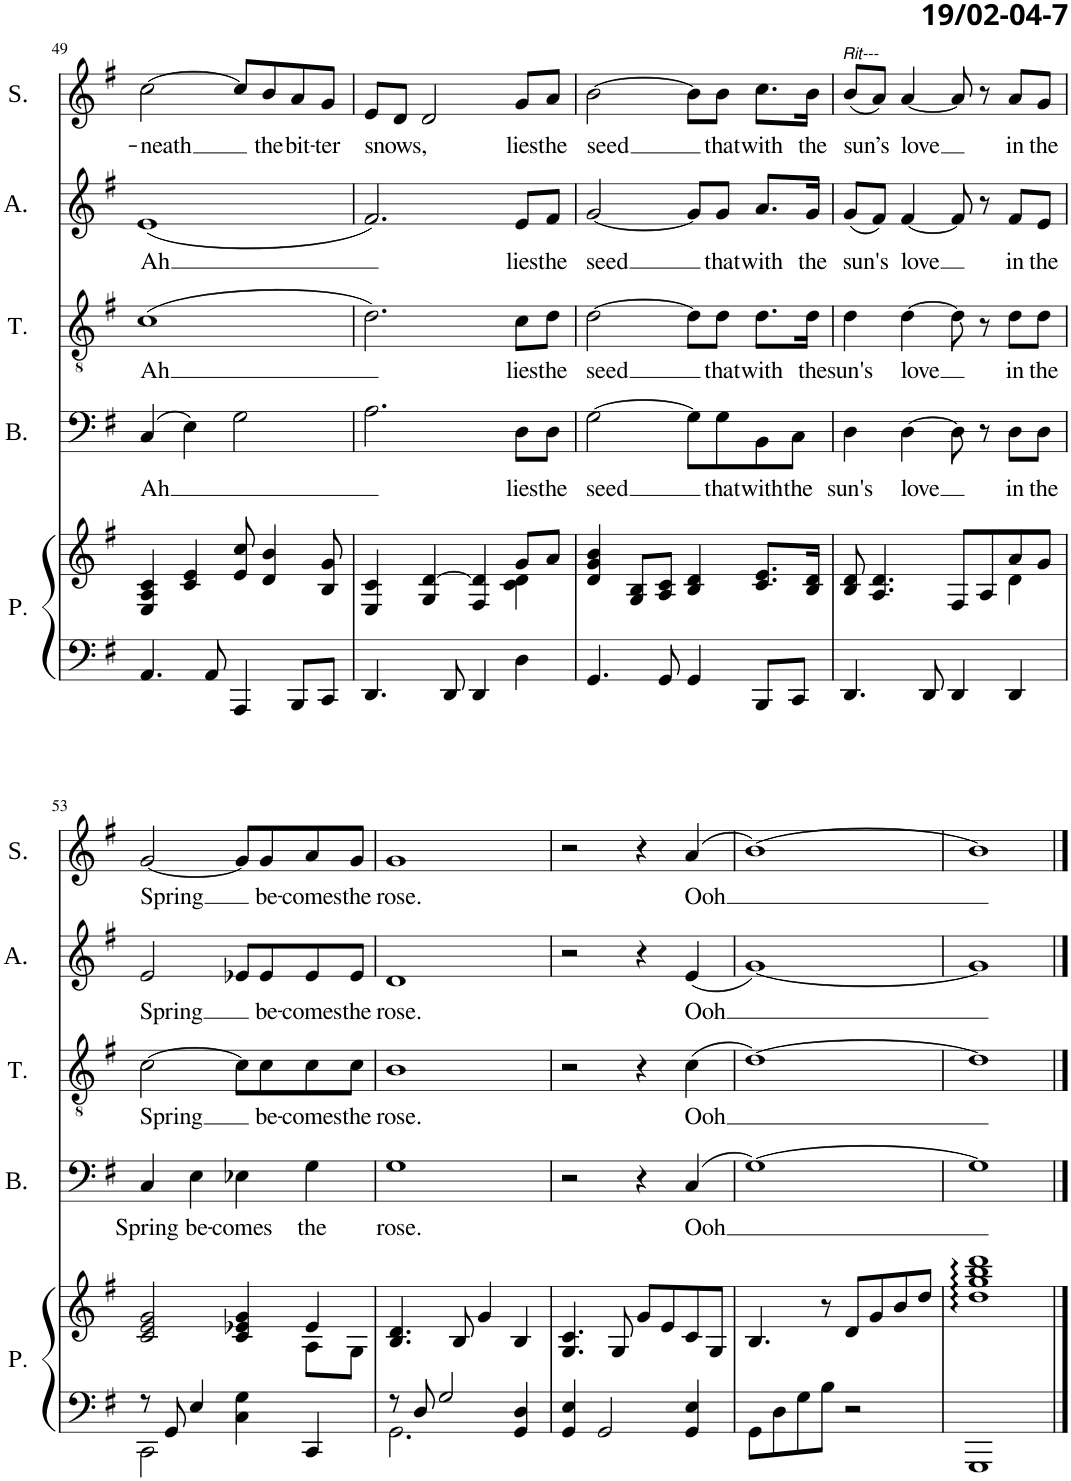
**kern	**kern	**kern	**text	**kern	**text	**kern	**text	**kern	**text
*part5	*part5	*part4	*part4	*part3	*part3	*part2	*part2	*part1	*part1
*staff6	*staff5	*staff4	*staff4	*staff3	*staff3	*staff2	*staff2	*staff1	*staff1
*I"Piano	*	*I"Bass	*	*I"Tenor	*	*I"Alto	*	*I"Soprano	*
*I'P.	*	*I'B.	*	*I'T.	*	*I'A.	*	*I'S.	*
!!LO:PB:g=z
*clefF4	*clefG2	*clefF4	*	*clefGv2	*	*clefG2	*	*clefG2	*
*k[f#]	*k[f#]	*k[f#]	*	*k[f#]	*	*k[f#]	*	*k[f#]	*
*M4/4	*M4/4	*M4/4	*	*M4/4	*	*M4/4	*	*M4/4	*
=49	=49	=49	=49	=49	=49	=49	=49	=49	=49
!	!	!	!LO:LY:b	!	!LO:LY:b	!	!LO:LY:b	!	!LO:LY:b
4.AA/	4E/ 4A/ 4c/	(4C/	Ah	(1c	Ah	(1e	Ah	[2cc\	-neath
.	4c/ 4e/	4E\)	.	.	.	.	.	.	.
8AA/	.	.	.	.	.	.	.	.	.
4AAA/	8e/ 8cc/	2G\	.	.	.	.	.	8cc/L]	.
!	!	!	!	!	!	!	!	!	!LO:LY:b
.	4d/ 4b/	.	.	.	.	.	.	8b/	the
!	!	!	!	!	!	!	!	!	!LO:LY:b
8BBB/L	.	.	.	.	.	.	.	8a/	bit-
!	!	!	!	!	!	!	!	!	!LO:LY:b
8CC/J	8B/ 8g/	.	.	.	.	.	.	8g/J	-ter
=50	=50	=50	=50	=50	=50	=50	=50	=50	=50
*	*^	*	*	*	*	*	*	*	*
!	!	!	!	!	!	!	!	!	!	!LO:LY:b
4.DD/	4E/ 4c/	2.ryy	2.A\	.	2.d\)	.	2.f#/)	.	8e/L	snows,
.	.	.	.	.	.	.	.	.	8d/J	.
.	4G/ [4d/	.	.	.	.	.	.	.	2d/	.
8DD/	.	.	.	.	.	.	.	.	.	.
4DD/	4F#/ 4d/]	.	.	.	.	.	.	.	.	.
!	!	!	!	!LO:LY:b	!	!LO:LY:b	!	!LO:LY:b	!	!LO:LY:b
4D\	8g/L	4c\ 4d\	8D\L	lies	8c\L	lies	8e/L	lies	8g/L	lies
!	!	!	!	!LO:LY:b	!	!LO:LY:b	!	!LO:LY:b	!	!LO:LY:b
.	8a/J	.	8D\J	the	8d\J	the	8f#/J	the	8a/J	the
*	*v	*v	*	*	*	*	*	*	*	*
=51	=51	=51	=51	=51	=51	=51	=51	=51	=51
!	!	!	!LO:LY:b	!	!LO:LY:b	!	!LO:LY:b	!	!LO:LY:b
4.GG/	4d/ 4g/ 4b/	[2G\	seed	[2d\	seed	[2g/	seed	[2b\	seed
.	8G/ 8B/L	.	.	.	.	.	.	.	.
8GG/	8A/ 8c/J	.	.	.	.	.	.	.	.
4GG/	4B/ 4d/	8G\L]	.	8d\L]	.	8g/L]	.	8b\L]	.
!	!	!	!LO:LY:b	!	!LO:LY:b	!	!LO:LY:b	!	!LO:LY:b
.	.	8G\	that	8d\J	that	8g/J	that	8b\J	that
!	!	!	!LO:LY:b	!	!LO:LY:b	!	!LO:LY:b	!	!LO:LY:b
8BBB/L	8.c/ 8.e/L	8BB\	with	8.d\L	with	8.a/L	with	8.cc\L	with
!	!	!	!LO:LY:b	!	!	!	!	!	!
8CC/J	.	8C\J	the	.	.	.	.	.	.
!	!	!	!	!	!LO:LY:b	!	!LO:LY:b	!	!LO:LY:b
.	16B/ 16d/Jk	.	.	16d\Jk	the	16g/Jk	the	16b\Jk	the
=52	=52	=52	=52	=52	=52	=52	=52	=52	=52
*	*^	*	*	*	*	*	*	*	*
!	!	!	!	!	!	!	!	!	!LO:TX:a:i:t=Rit---	!
!	!	!	!	!LO:LY:b	!	!LO:LY:b	!	!LO:LY:b	!	!LO:LY:b
4.DD/	8B/ 8d/	2.ryy	4D\	sun's	4d\	sun's	(8g/L	sun's	(8b/L	sun’s
.	4.A/ 4.d/	.	.	.	.	.	8f#/J)	.	8a/J)	.
!	!	!	!	!LO:LY:b	!	!LO:LY:b	!	!LO:LY:b	!	!LO:LY:b
.	.	.	[4D\	love	[4d\	love	[4f#/	love	[4a/	love
8DD/	.	.	.	.	.	.	.	.	.	.
4DD/	8F#/L	.	8D\]	.	8d\]	.	8f#/]	.	8a/]	.
.	8A/	.	8r	.	8r	.	8r	.	8r	.
!	!	!	!	!LO:LY:b	!	!LO:LY:b	!	!LO:LY:b	!	!LO:LY:b
4DD/	8a/	4d\	8D\L	in	8d\L	in	8f#/L	in	8a/L	in
!	!	!	!	!LO:LY:b	!	!LO:LY:b	!	!LO:LY:b	!	!LO:LY:b
.	8g/J	.	8D\J	the	8d\J	the	8e/J	the	8g/J	the
!!LO:LB:g=z
=53	=53	=53	=53	=53	=53	=53	=53	=53	=53	=53
*^	*	*	*	*	*	*	*	*	*	*
!	!	!	!	!	!LO:LY:b	!	!LO:LY:b	!	!LO:LY:b	!	!LO:LY:b
8r	2CC\	2c/ 2e/ 2g/	2.ryy	4C/	Spring	[2c\	Spring	2e/	Spring	[2g/	Spring
8GG/	.	.	.	.	.	.	.	.	.	.	.
!	!	!	!	!	!LO:LY:b	!	!	!	!	!	!
4E/	.	.	.	4E\	be-	.	.	.	.	.	.
!	!	!	!	!	!LO:LY:b	!	!	!	!	!	!
4C\ 4G\	2ryy	4c/ 4e-X/ 4g/	.	4E-X\	-comes	8c\L]	.	8e-X/L	.	8g/L]	.
!	!	!	!	!	!	!	!LO:LY:b	!	!LO:LY:b	!	!LO:LY:b
.	.	.	.	.	.	8c\	be-	8e-/	be-	8g/	be-
!	!	!	!	!	!LO:LY:b	!	!LO:LY:b	!	!LO:LY:b	!	!LO:LY:b
4CC/	.	4e-/	8A\L	4G\	the	8c\	-comes	8e-/	-comes	8a/	-comes
!	!	!	!	!	!	!	!LO:LY:b	!	!LO:LY:b	!	!LO:LY:b
.	.	.	8G\J	.	.	8c\J	the	8e-/J	the	8g/J	the
=54	=54	=54	=54	=54	=54	=54	=54	=54	=54	=54	=54
!	!	!	!	!	!LO:LY:b	!	!LO:LY:b	!	!LO:LY:b	!	!LO:LY:b
*	*	*v	*v	*	*	*	*	*	*	*	*
8r	2.GG\	4.B/ 4.d/	1G	rose.	1B	rose.	1d	rose.	1g	rose.
8D/	.	.	.	.	.	.	.	.	.	.
2G/	.	.	.	.	.	.	.	.	.	.
.	.	8B/	.	.	.	.	.	.	.	.
.	.	4g/	.	.	.	.	.	.	.	.
4GG/ 4D/	4ryy	4B/	.	.	.	.	.	.	.	.
*v	*v	*	*	*	*	*	*	*	*	*
=55	=55	=55	=55	=55	=55	=55	=55	=55	=55
4GG/ 4E/	4.G/ 4.c/	2r	.	2r	.	2r	.	2r	.
2GG/	.	.	.	.	.	.	.	.	.
.	8G/	.	.	.	.	.	.	.	.
.	8g/L	4r	.	4r	.	4r	.	4r	.
.	8e/	.	.	.	.	.	.	.	.
!	!	!	!LO:LY:b	!	!LO:LY:b	!	!LO:LY:b	!	!LO:LY:b
4GG/ 4E/	8c/	(4C/	Ooh	(4c\	Ooh	(4e/	Ooh	(4a/	Ooh
.	8G/J	.	.	.	.	.	.	.	.
=56	=56	=56	=56	=56	=56	=56	=56	=56	=56
8GG\L	4.B/	[1G)	.	[1d)	.	[1g)	.	[1b)	.
8D\	.	.	.	.	.	.	.	.	.
8G\	.	.	.	.	.	.	.	.	.
8B\J	8r	.	.	.	.	.	.	.	.
2r	8d/L	.	.	.	.	.	.	.	.
.	8g/	.	.	.	.	.	.	.	.
.	8b/	.	.	.	.	.	.	.	.
.	8dd/J	.	.	.	.	.	.	.	.
=57	=57	=57	=57	=57	=57	=57	=57	=57	=57
1GGG	1dd: 1gg: 1bb: 1ddd:	1G]	.	1d]	.	1g]	.	1b]	.
==	==	==	==	==	==	==	==	==	==
*-	*-	*-	*-	*-	*-	*-	*-	*-	*-
